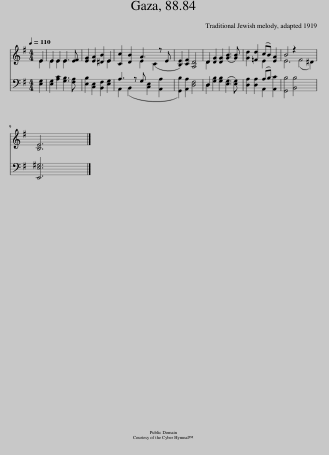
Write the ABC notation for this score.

X:1
%%score ( 1 2 ) ( 3 4 )
L:1/8
Q:1/4=110
M:4/4
I:linebreak $
K:G
V:1 treble
V:2 treble
V:3 bass
V:4 bass
V:1
 E2 | E2 E2 E3 [EF] | [EG]2 [EA]2 [^DB]2 E2 | [Cc]2 [DB]2 A3 z E | [B,E]2 [CF]2 [A,D]4 | %5
 D2 [DG]2 [DG]2 ([GB]3 [GB]) | [Gd]2 [=Fd]2 (cB) [EA]2 | B4 z2 x6 |$ [B,E]6 |] %9
V:2
 E2 | E2 E2 E3 x | x6 E2 | x4 E2 C2 x | x8 | %5
 D2 x8 | x4 E2 x2 | E6 (F4 ^D2) |$ x6 |] %9
V:3
 [E,G,]2 | [E,G,]2 [A,C]2 [G,B,]3 [F,A,] | [E,B,]2 [C,E,]2 [B,,F,]2 [E,G,]2 | A,3 z G, [C,E,]2 [A,,A,]2 | [G,,B,]2 [A,,A,]2 [D,F,]4 | %5
 D,2 [G,B,]2 [G,B,]2 ([E,G,]3 [E,G,]) | [D,A,]2 [D,A,]2 (A,B,) [A,,C]2 | [G,,B,]4 [B,,B,]4 x4 |$ [E,,E,^G,]6 |] %9
V:4
 x2 | x8 | x8 | A,,2 B,,2 x5 | x8 | %5
 D,2 x8 | x4 A,,2 x2 | x12 |$ x6 |] %9
